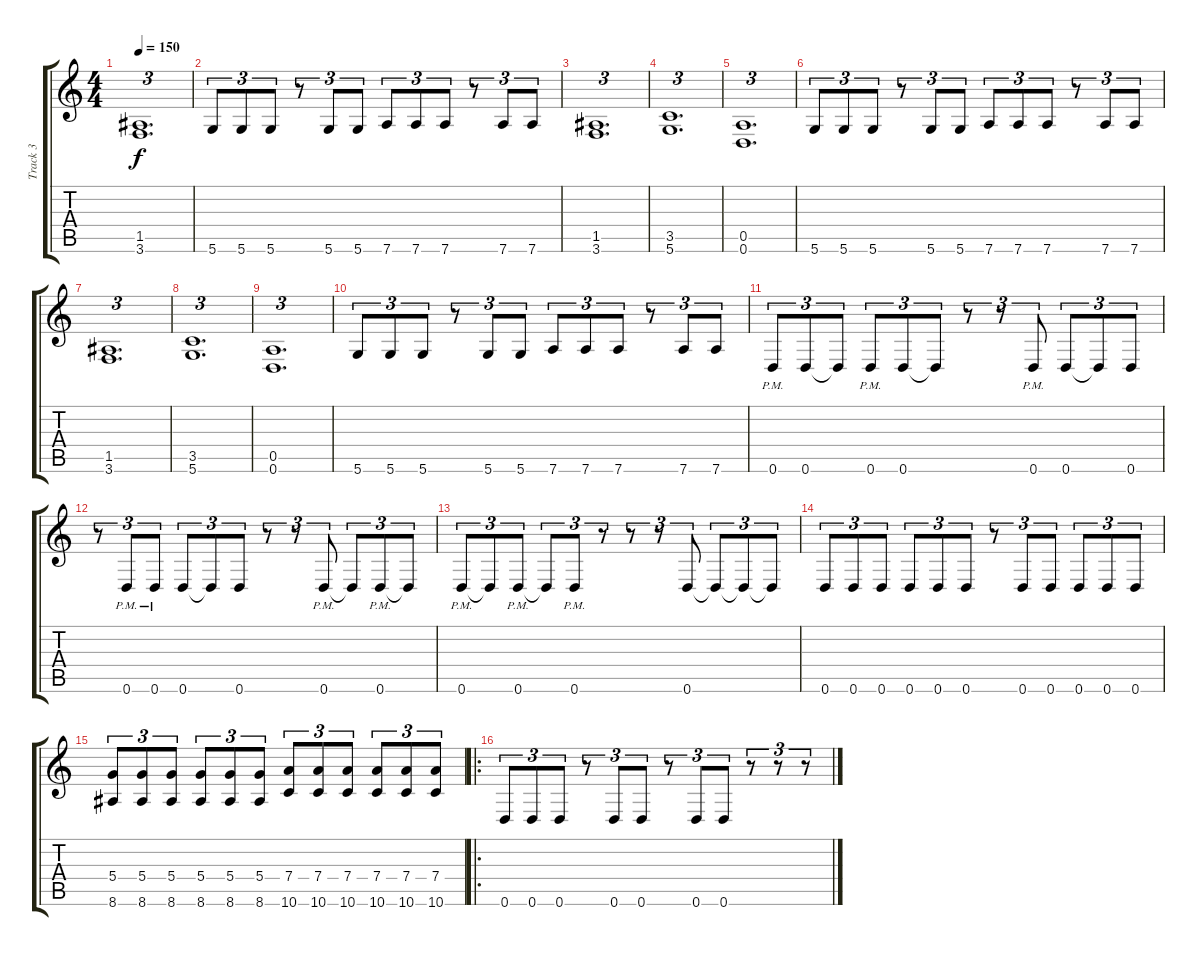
\track ("Track 3" "Track 3") {instrument distortionguitar}
\staff {score tabs}
\tuning (E4 B3 G3 D3 A2 D2) {hide}
\ts (4 4)
\tempo 150
\clef g2
\ks c
(1.5 3.6).1{d tu (3 2) dy f} |
5.6.8{tu (3 2)} 5.6.8{tu (3 2)} 5.6.8{tu (3 2)} r.8{tu (3 2)} 5.6.8{tu (3 2)} 5.6.8{tu (3 2)} 7.6.8{tu (3 2)} 7.6.8{tu (3 2)} 7.6.8{tu (3 2)} r.8{tu (3 2)} 7.6.8{tu (3 2)} 7.6.8{tu (3 2)} |
(1.5 3.6).1{d tu (3 2)} |
(3.5 5.6).1{d tu (3 2)} |
(0.5 0.6).1{d tu (3 2)} |
5.6.8{tu (3 2)} 5.6.8{tu (3 2)} 5.6.8{tu (3 2)} r.8{tu (3 2)} 5.6.8{tu (3 2)} 5.6.8{tu (3 2)} 7.6.8{tu (3 2)} 7.6.8{tu (3 2)} 7.6.8{tu (3 2)} r.8{tu (3 2)} 7.6.8{tu (3 2)} 7.6.8{tu (3 2)} |
(1.5 3.6).1{d tu (3 2)} |
(3.5 5.6).1{d tu (3 2)} |
(0.5 0.6).1{d tu (3 2)} |
5.6.8{tu (3 2)} 5.6.8{tu (3 2)} 5.6.8{tu (3 2)} r.8{tu (3 2)} 5.6.8{tu (3 2)} 5.6.8{tu (3 2)} 7.6.8{tu (3 2)} 7.6.8{tu (3 2)} 7.6.8{tu (3 2)} r.8{tu (3 2)} 7.6.8{tu (3 2)} 7.6.8{tu (3 2)} |
0.6{pm}.8{tu (3 2)} 0.6.8{tu (3 2)} 0.6{t}.8{tu (3 2)} 0.6{pm}.8{tu (3 2)} 0.6.8{tu (3 2)} 0.6{t}.8{tu (3 2)} r.8{tu (3 2)} r.8{tu (3 2)} 0.6{pm}.8{tu (3 2)} 0.6.8{tu (3 2)} 0.6{t}.8{tu (3 2)} 0.6.8{tu (3 2)} |
r.8{tu (3 2)} 0.6{pm}.8{tu (3 2)} 0.6{pm}.8{tu (3 2)} 0.6.8{tu (3 2)} 0.6{t}.8{tu (3 2)} 0.6.8{tu (3 2)} r.8{tu (3 2)} r.8{tu (3 2)} 0.6{pm}.8{tu (3 2)} 0.6{t}.8{tu (3 2)} 0.6{pm}.8{tu (3 2)} 0.6{t}.8{tu (3 2)} |
0.6{pm}.8{tu (3 2)} 0.6{t}.8{tu (3 2)} 0.6{pm}.8{tu (3 2)} 0.6{t}.8{tu (3 2)} 0.6{pm}.8{tu (3 2)} r.8{tu (3 2)} r.8{tu (3 2)} r.8{tu (3 2)} 0.6.8{tu (3 2)} 0.6{t}.8{tu (3 2)} 0.6{t}.8{tu (3 2)} 0.6{t}.8{tu (3 2)} |
0.6.8{tu (3 2)} 0.6.8{tu (3 2)} 0.6.8{tu (3 2)} 0.6.8{tu (3 2)} 0.6.8{tu (3 2)} 0.6.8{tu (3 2)} r.8{tu (3 2)} 0.6.8{tu (3 2)} 0.6.8{tu (3 2)} 0.6.8{tu (3 2)} 0.6.8{tu (3 2)} 0.6.8{tu (3 2)} |
(5.4 8.6).8{tu (3 2)} (5.4 8.6).8{tu (3 2)} (5.4 8.6).8{tu (3 2)} (5.4 8.6).8{tu (3 2)} (5.4 8.6).8{tu (3 2)} (5.4 8.6).8{tu (3 2)} (7.4 10.6).8{tu (3 2)} (7.4 10.6).8{tu (3 2)} (7.4 10.6).8{tu (3 2)} (7.4 10.6).8{tu (3 2)} (7.4 10.6).8{tu (3 2)} (7.4 10.6).8{tu (3 2)} |
\ro
0.6.8{tu (3 2)} 0.6.8{tu (3 2)} 0.6.8{tu (3 2)} r.8{tu (3 2)} 0.6.8{tu (3 2)} 0.6.8{tu (3 2)} r.8{tu (3 2)} 0.6.8{tu (3 2)} 0.6.8{tu (3 2)} r.8{tu (3 2)} r.8{tu (3 2)} r.8{tu (3 2)}
